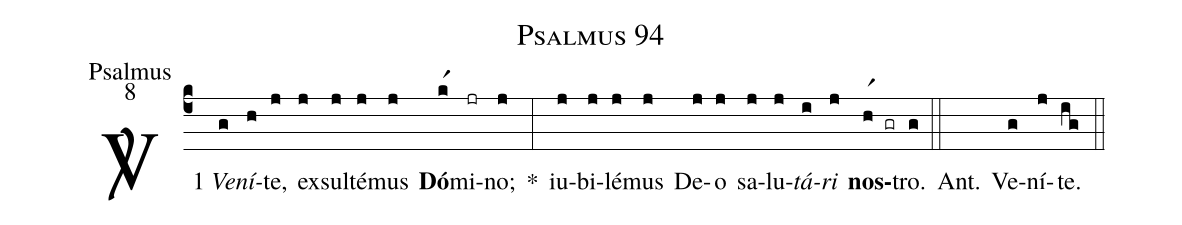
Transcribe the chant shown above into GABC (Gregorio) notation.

name:Psalmus 94;
office-part:Psalmus;
mode:8;
%%
(c4) <sp>V/</sp> 1 {<i>Ve</i>}(g)<i>ní</i>(h)te,(j) ex(j)sul(j)té(j)mus(j) <b>Dó</b>(kr1)mi(jr)no;(j) *(:) iu(j)bi(j)lé(j)mus(j) De(j)o(j) sa(j)lu(j)<i>tá</i>(i)<i>ri</i>(j) <b>nos</b>(hr1 gr)tro.(g) (::) Ant.() Ve(g)ní(j)te.(ig) (::)
